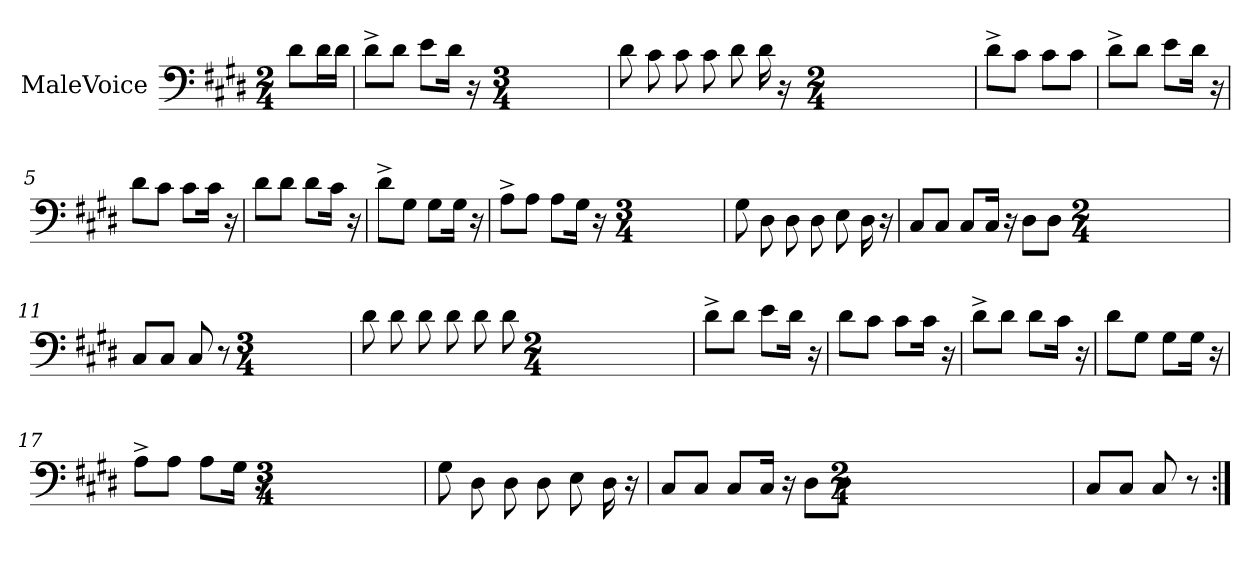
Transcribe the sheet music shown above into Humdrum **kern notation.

**kern
*part1
*staff1
*I"MaleVoice
*clefF4
*k[f#c#g#d#]
*M2/4
*MM92
=
8d#\L
16d#\L
16d#\JJ
=1
8d#^\L
8d#\J
8e\L
16d#\Jk
16r
*M3/4
=2
8d#
8c#
8c#
8c#
8d#
16d#
16r
*M2/4
=3
8d#^\L
8c#\J
8c#\L
8c#\J
=4
8d#^\L
8d#\J
8e\L
16d#\Jk
16r
=5
8d#\L
8c#\J
8c#\L
16c#\Jk
16r
=6
8d#\L
8d#\J
8d#\L
16c#\Jk
16r
=7
8d#^\L
8G#\J
8G#\L
16G#\Jk
16r
=8
8A^\L
8A\J
8A\L
16G#\Jk
16r
*M3/4
=9
8G#
8D#
8D#
8D#
8E
16D#
16r
=10
8C#/L
8C#/J
8C#/L
16C#/Jk
16r
8D#\L
8D#\J
*M2/4
=11
8C#/L
8C#/J
8C#
8r
*M3/4
=12
8d#
8d#
8d#
8d#
8d#
8d#
*M2/4
=13
8d#^\L
8d#\J
8e\L
16d#\Jk
16r
=14
8d#\L
8c#\J
8c#\L
16c#\Jk
16r
=15
8d#^\L
8d#\J
8d#\L
16c#\Jk
16r
=16
8d#\L
8G#\J
8G#\L
16G#\Jk
16r
=17
8A^\L
8A\J
8A\L
16G#\Jk
16r
*M3/4
=18
8G#
8D#
8D#
8D#
8E
16D#
16r
=19
8C#/L
8C#/J
8C#/L
16C#/Jk
16r
8D#\L
8D#\J
*M2/4
=20
8C#/L
8C#/J
8C#
8r
=:|!
*-
